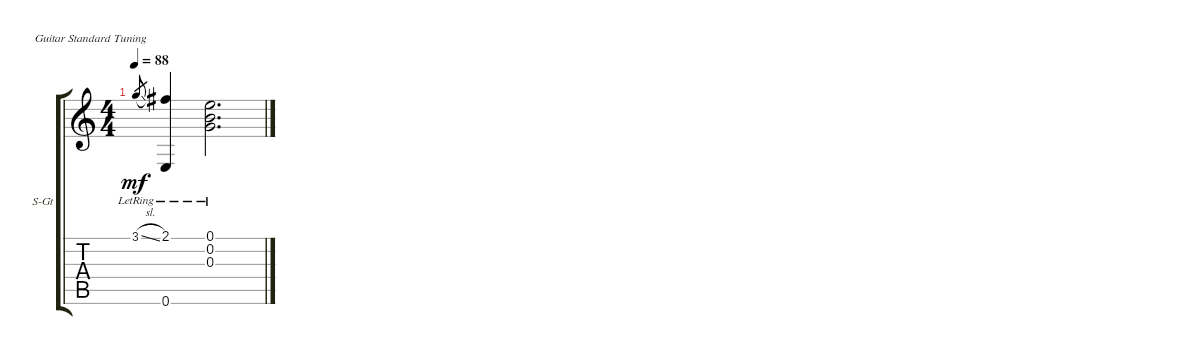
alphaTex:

\defaultSystemsLayout 4
\bracketExtendMode groupsimilarinstruments
\firstSystemTrackNameOrientation horizontal
\otherSystemsTrackNameOrientation horizontal
\track ("Steel Guitar" "S-Gt") {instrument acousticguitarsteel}
\staff {score tabs}
\tuning (E4 B3 G3 D3 A2 E2)
\ts (4 4)
\tempo 88
\clef g2
\ks c
3.1{sl lr}.8{gr dy mf} (2.1{lr} 0.6{lr}).4 (0.2{lr} 0.3{lr} 0.1{lr}).2{d}
